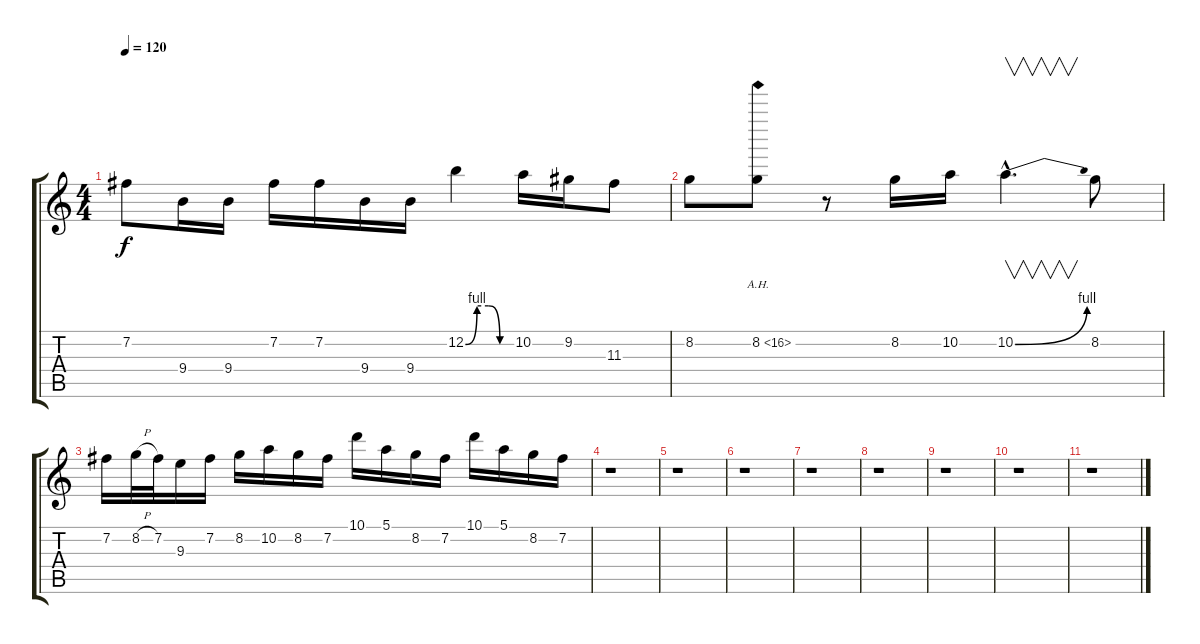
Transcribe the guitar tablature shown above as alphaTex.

\track "" {instrument distortionguitar}
\staff {score tabs}
\tuning (E4 B3 G3 D3 A2 E2) {hide}
\ts (4 4)
\tempo 120
\clef g2
\ks c
7.2.8{dy f} 9.4.16 9.4.16 7.2.16 7.2.16 9.4.16 9.4.16 12.2{be (custom 0 0 15 4 30 4 45 0 60 0)}.4 10.2.16 9.2.16 11.3.8 |
8.2.8 8.2{ah 8}.8 r.8 8.2.16 10.2.16 10.2{be (bend 0 0 60 4) hac}.4{v d} 8.2.8 |
7.2.16 8.2{h}.32 7.2.32 9.3.16 7.2.16 8.2.16 10.2.16 8.2.16 7.2.16 10.1.16 5.1.16 8.2.16 7.2.16 10.1.16 5.1.16 8.2.16 7.2.16 |
r.1 |
r.1 |
r.1 |
r.1 |
r.1 |
r.1 |
r.1 |
r.1
